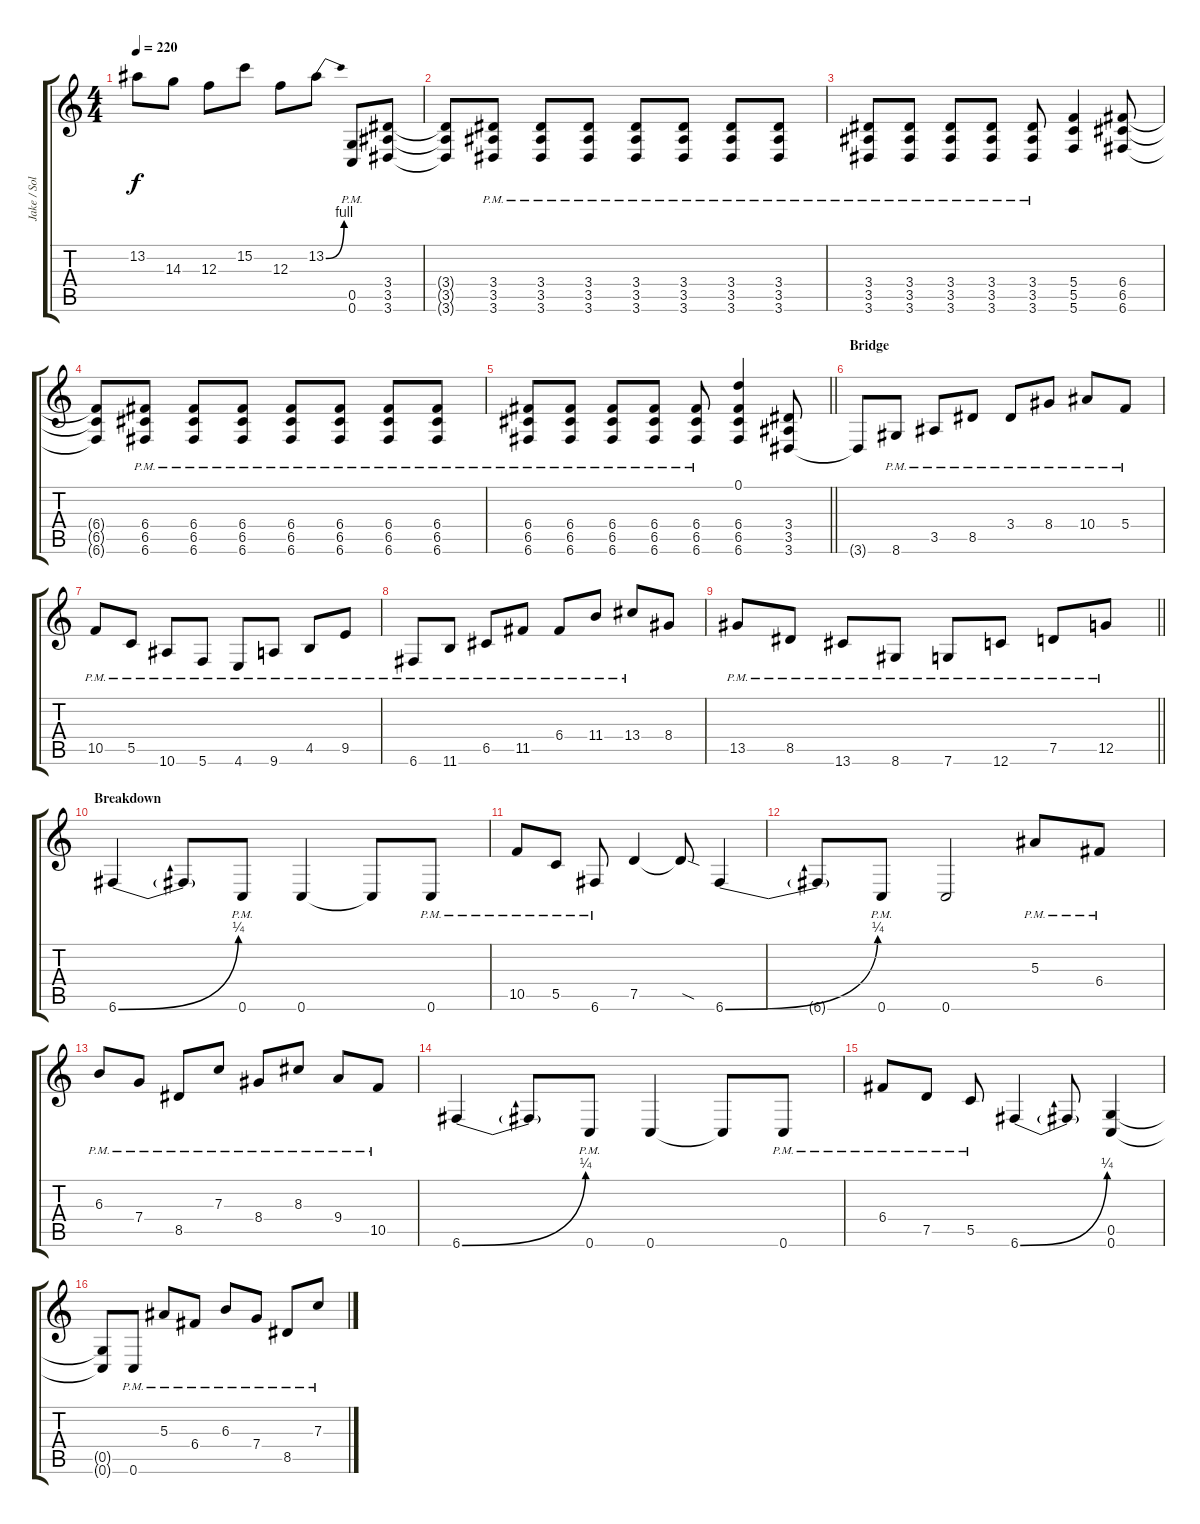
\track ("Jake / Solo" "Jake / Sol") {instrument overdrivenguitar}
\staff {score tabs}
\tuning (D4 A3 F3 C3 G2 C2) {hide}
\ts (4 4)
\tempo 220
\clef g2
\ks c
13.2.8{dy f} 14.3.8 12.3.8 15.2.8 12.3.8 13.2{be (bend 0 0 60 4)}.8 (0.5{pm} 0.6{pm}).8 (3.4 3.5 3.6).8 |
(3.4{t} 3.5{t} 3.6{t}).8 (3.4{pm} 3.5{pm} 3.6{pm}).8 (3.4{pm} 3.5{pm} 3.6{pm}).8 (3.4{pm} 3.5{pm} 3.6{pm}).8 (3.4{pm} 3.5{pm} 3.6{pm}).8 (3.4{pm} 3.5{pm} 3.6{pm}).8 (3.4{pm} 3.5{pm} 3.6{pm}).8 (3.4{pm} 3.5{pm} 3.6{pm}).8 |
(3.4{pm} 3.5{pm} 3.6{pm}).8 (3.4{pm} 3.5{pm} 3.6{pm}).8 (3.4{pm} 3.5{pm} 3.6{pm}).8 (3.4{pm} 3.5{pm} 3.6{pm}).8 (3.4{pm} 3.5{pm} 3.6{pm}).8 (5.4 5.5 5.6).4 (6.4 6.5 6.6).8 |
(6.4{t} 6.5{t} 6.6{t}).8 (6.4{pm} 6.5{pm} 6.6{pm}).8 (6.4{pm} 6.5{pm} 6.6{pm}).8 (6.4{pm} 6.5{pm} 6.6{pm}).8 (6.4{pm} 6.5{pm} 6.6{pm}).8 (6.4{pm} 6.5{pm} 6.6{pm}).8 (6.4{pm} 6.5{pm} 6.6{pm}).8 (6.4{pm} 6.5{pm} 6.6{pm}).8 |
\barLineRight lightlight
(6.4{pm} 6.5{pm} 6.6{pm}).8 (6.4{pm} 6.5{pm} 6.6{pm}).8 (6.4{pm} 6.5{pm} 6.6{pm}).8 (6.4{pm} 6.5{pm} 6.6{pm}).8 (6.4{pm} 6.5{pm} 6.6{pm}).8 (0.1 6.4 6.5 6.6).4 (3.4 3.5 3.6).8 |
\section ("" "Bridge")
3.6{t}.8 8.6{pm}.8 3.5{pm}.8 8.5{pm}.8 3.4{pm}.8 8.4{pm}.8 10.4{pm}.8 5.4{pm}.8 |
10.5{pm}.8 5.5{pm}.8 10.6{pm}.8 5.6{pm}.8 4.6{pm}.8 9.6{pm}.8 4.5{pm}.8 9.5{pm}.8 |
6.6{pm}.8 11.6{pm}.8 6.5{pm}.8 11.5{pm}.8 6.4{pm}.8 11.4{pm}.8 13.4{pm}.8 8.4.8 |
\barLineRight lightlight
13.5{pm}.8 8.5{pm}.8 13.6{pm}.8 8.6{pm}.8 7.6{pm}.8 12.6{pm}.8 7.5{pm}.8 12.5{pm}.8 |
\section ("" "Breakdown")
6.6{be (bend 0 0 60 1)}.4 6.6{t}.8 0.6{pm}.8 0.6.4 0.6{t}.8 0.6{pm}.8 |
10.5{pm}.8 5.5{pm}.8 6.6{pm}.8 7.5.4 7.5{sod t}.8 6.6{be (bend 0 0 60 1)}.4 |
6.6{t}.8 0.6{pm}.8 0.6.2 5.3{pm}.8 6.4{pm}.8 |
6.3{pm}.8 7.4{pm}.8 8.5{pm}.8 7.3{pm}.8 8.4{pm}.8 8.3{pm}.8 9.4{pm}.8 10.5{pm}.8 |
6.6{be (bend 0 0 60 1)}.4 6.6{t}.8 0.6{pm}.8 0.6.4 0.6{t}.8 0.6{pm}.8 |
6.4{pm}.8 7.5{pm}.8 5.5{pm}.8 6.6{be (bend 0 0 60 1)}.4 6.6{t}.8 (0.5 0.6).4 |
(0.5{t} 0.6{t}).8 0.6{pm}.8 5.3{pm}.8 6.4{pm}.8 6.3{pm}.8 7.4{pm}.8 8.5{pm}.8 7.3{pm}.8
